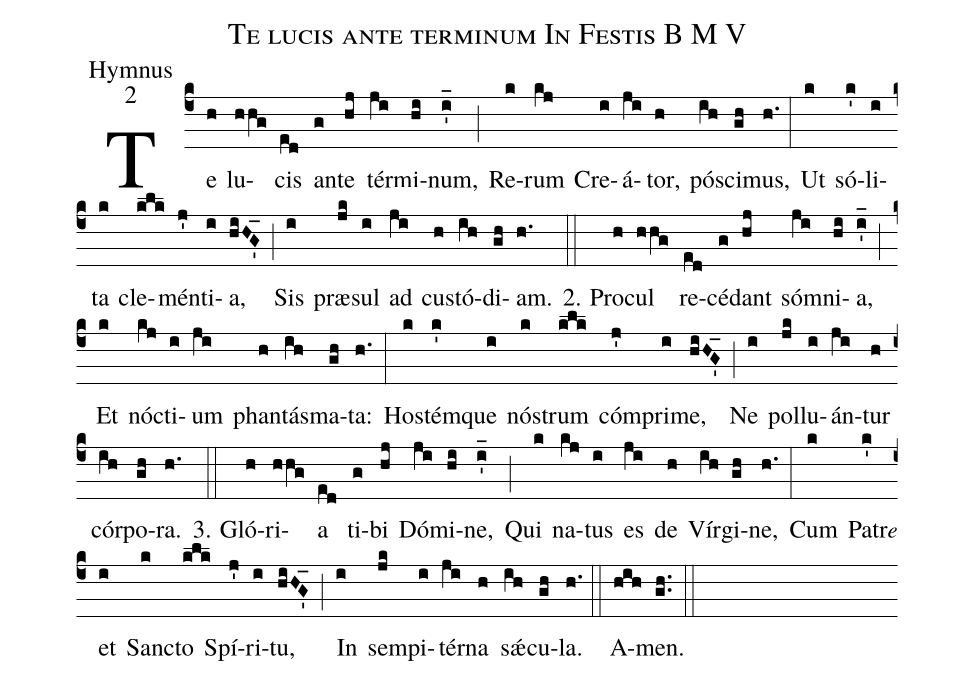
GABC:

name:Te lucis ante terminum In Festis B M V ;
office-part:Hymnus;
mode:2;
%%
(c4)Te(h) lu(hhg)cis(ed) an(g)te(hj) tér(ji)mi(hi)num,(i'_) (;)
Re(k)rum(kj) Cre(i)á(ji)tor,(h) pó(ih)sci(gh)mus,(h.) (:)
Ut(k) só(k')li(i)ta(k) cle(klk)mén(j')ti(i)a,(hiHG'_) (;)
Sis(i) præ(jk)sul(i) ad(ji) cus(h)tó(ih)di(gh)am.(h.) (::)

2. Pro(h)cul(hhg) re(ed)cé(g)dant(hj) sóm(ji)ni(hi)a,(i'_) (;)
Et(k) nóc(kj)ti(i)um(ji) phan(h)tás(ih)ma(gh)ta:(h.) (:)
Hos(k)tém(k')que(i) nós(k)trum(klk) cóm(j')pri(i)me,(hiHG'_) (;)
Ne(i) pol(jk)lu(i)án(ji)tur(h) cór(ih)po(gh)ra.(h.) (::)

3. Gló(h)ri(hhg)a(ed) ti(g)bi(hj) Dó(ji)mi(hi)ne,(i'_) (;)
Qui(k) na(kj)tus(i) es(ji) de(h) Vír(ih)gi(gh)ne,(h.) (:)
Cum(k) Patr<e>e</e>(k') et(i) San(k)cto(klk) Spí(j')ri(i)tu,(hiHG'_) (;)
In(i) sem(jk)pi(i)tér(ji)na(h) s<sp>'ae</sp>(ih)cu(gh)la.(h.) (::)
A(hih)men.(gh..) (::)
